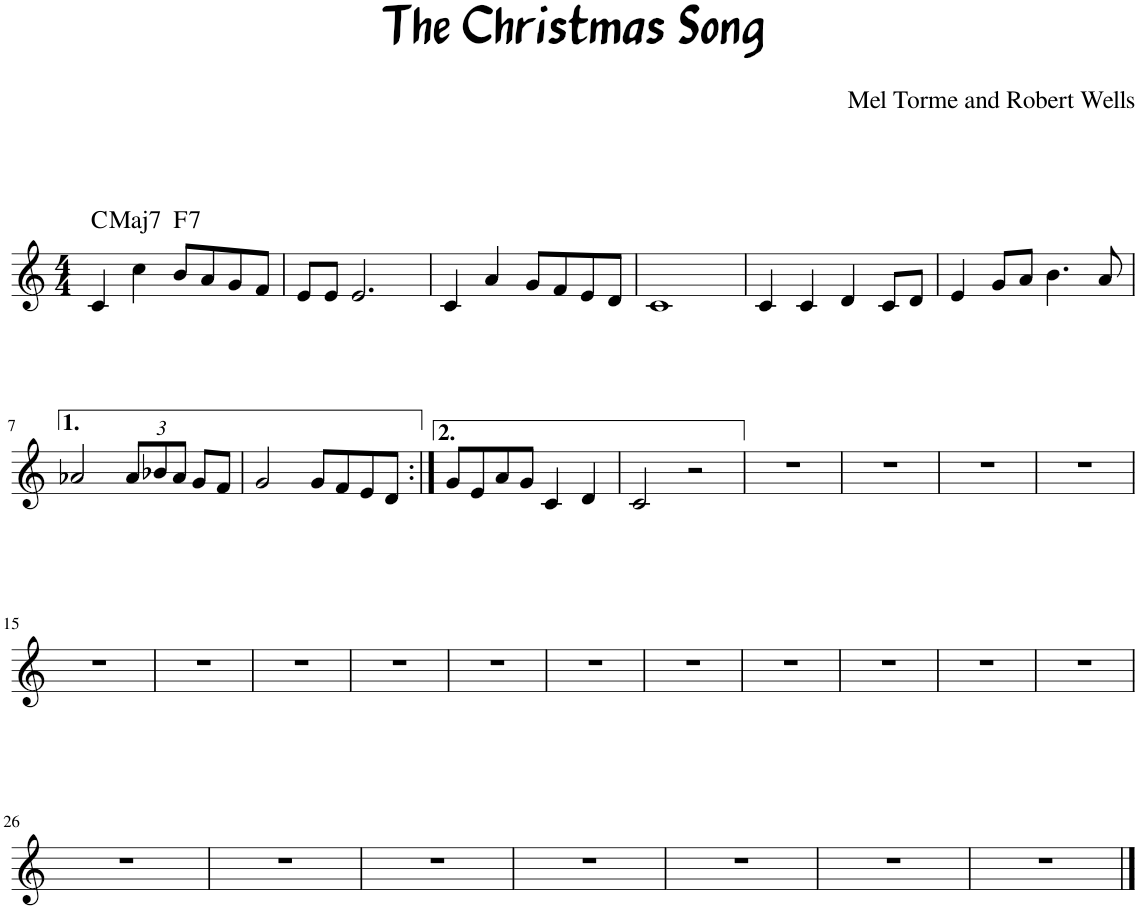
**kern	**harte
*part1	*part1
*staff1	*
*I"Piano	*
*I'Pno.	*
*clefG2	*
*k[]	*
*M4/4	*
=1	=1
!	!LO:H:kt=Maj7
4c/	C:maj7
4cc\	.
!	!LO:H:kt=7
8b/L	F:7
8a/	.
8g/	.
8f/J	.
=2	=2
8e/L	.
8e/J	.
2.e/	.
=3	=3
4c/	.
4a/	.
8g/L	.
8f/	.
8e/	.
8d/J	.
=4	=4
1c	.
=5	=5
4c/	.
4c/	.
4d/	.
8c/L	.
8d/J	.
=6	=6
4e/	.
8g/L	.
8a/J	.
4.b\	.
8a/	.
!!LO:LB:g=z
=7	=7
2a-X/	.
*Xbrackettup	*
12a-/L	.
12b-X/	.
12a-/J	.
8g/L	.
8f/J	.
=8	=8
2g/	.
8g/L	.
8f/	.
8e/	.
8d/J	.
=9:|!	=9:|!
8g/L	.
8e/	.
8a/	.
8g/J	.
4c/	.
4d/	.
=10	=10
2c/	.
2r	.
=11	=11
1r	.
=12	=12
1r	.
=13	=13
1r	.
=14	=14
1r	.
!!LO:LB:g=z
=15	=15
1r	.
=16	=16
1r	.
=17	=17
1r	.
=18	=18
1r	.
=19	=19
1r	.
=20	=20
1r	.
=21	=21
1r	.
=22	=22
1r	.
=23	=23
1r	.
=24	=24
1r	.
=25	=25
1r	.
!!LO:LB:g=z
=26	=26
1r	.
=27	=27
1r	.
=28	=28
1r	.
=29	=29
1r	.
=30	=30
1r	.
=31	=31
1r	.
=32	=32
1r	.
==	==
*-	*-
